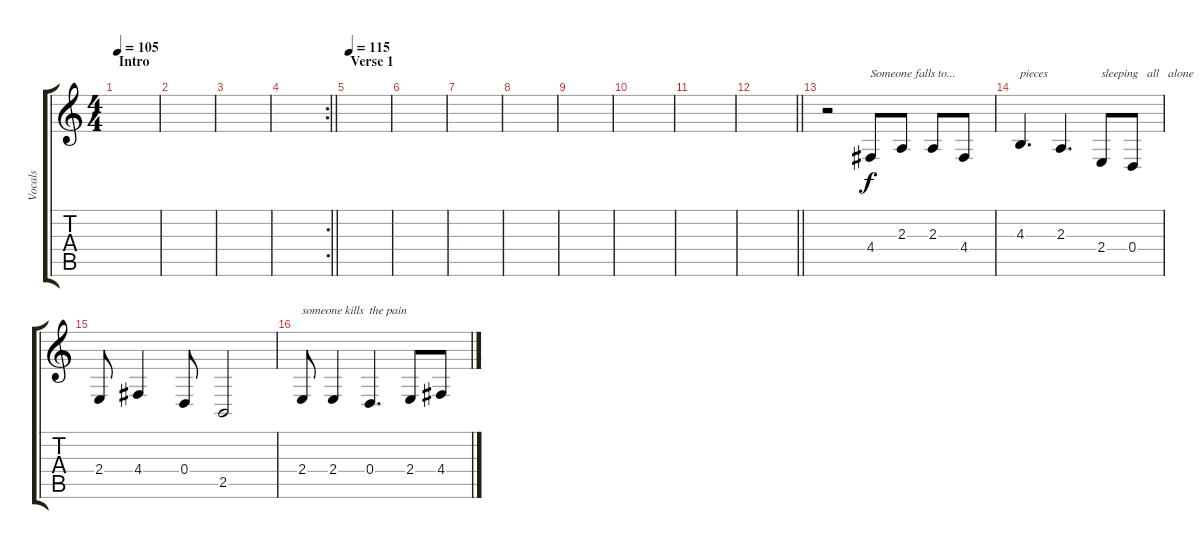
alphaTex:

\track ("Vocals" "Vocals") {instrument cello}
\staff {score tabs}
\tuning (E4 B3 G3 D3 A2 E2) {hide}
\ts (4 4)
\section ("" "Intro")
\tempo 105
\clef g2
\ks c
|
|
|
\rc 2
\barLineRight lightlight
|
\section ("" "Verse 1")
\tempo 115
|
|
|
|
|
|
|
\barLineRight lightlight
|
r.2 4.4.8{txt "Someone falls to..."} 2.3.8 2.3.8 4.4.8 |
4.3.4{d txt "pieces"} 2.3.4{d} 2.4.8{txt "sleeping   all   alone"} 0.4.8 |
2.4.8 4.4.4 0.4.8 2.5.2 |
2.4.8{txt "someone kills  the pain"} 2.4.4 0.4.4{d} 2.4.8 4.4.8
